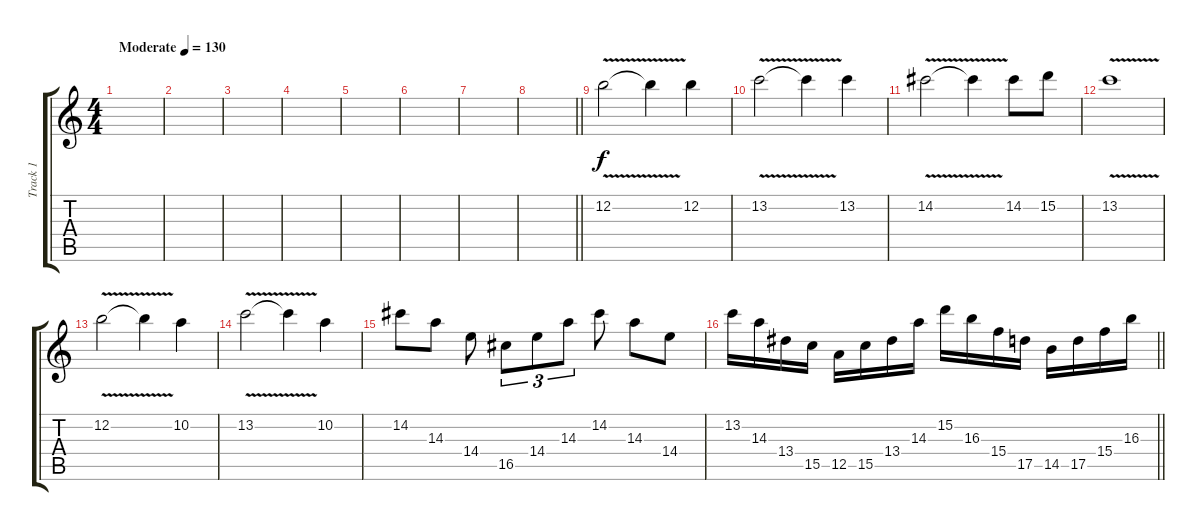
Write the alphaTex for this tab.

\track ("Track 1" "Track 1") {instrument distortionguitar}
\staff {score tabs}
\tuning (E4 B3 G3 D3 A2 E2) {hide}
\ts (4 4)
\tempo (130 "Moderate")
\clef g2
\ks c
|
|
|
|
|
|
|
\barLineRight lightlight
|
12.2{v}.2 12.2{t}.4 12.2.4 |
13.2{v}.2 13.2{t}.4 13.2.4 |
14.2{v}.2 14.2{t}.4 14.2.8 15.2.8 |
13.2{v}.1 |
12.2{v}.2 12.2{t}.4 10.2.4 |
13.2{v}.2 13.2{t}.4 10.2.4 |
14.2.8 14.3.8 14.4.8 16.5.8{tu (3 2)} 14.4.8{tu (3 2)} 14.3.8{tu (3 2)} 14.2.8 14.3.8 14.4.8 |
\barLineRight lightlight
13.2.16 14.3.16 13.4.16 15.5.16 12.5.16 15.5.16 13.4.16 14.3.16 15.2.16 16.3.16 15.4.16 17.5.16 14.5.16 17.5.16 15.4.16 16.3.16
